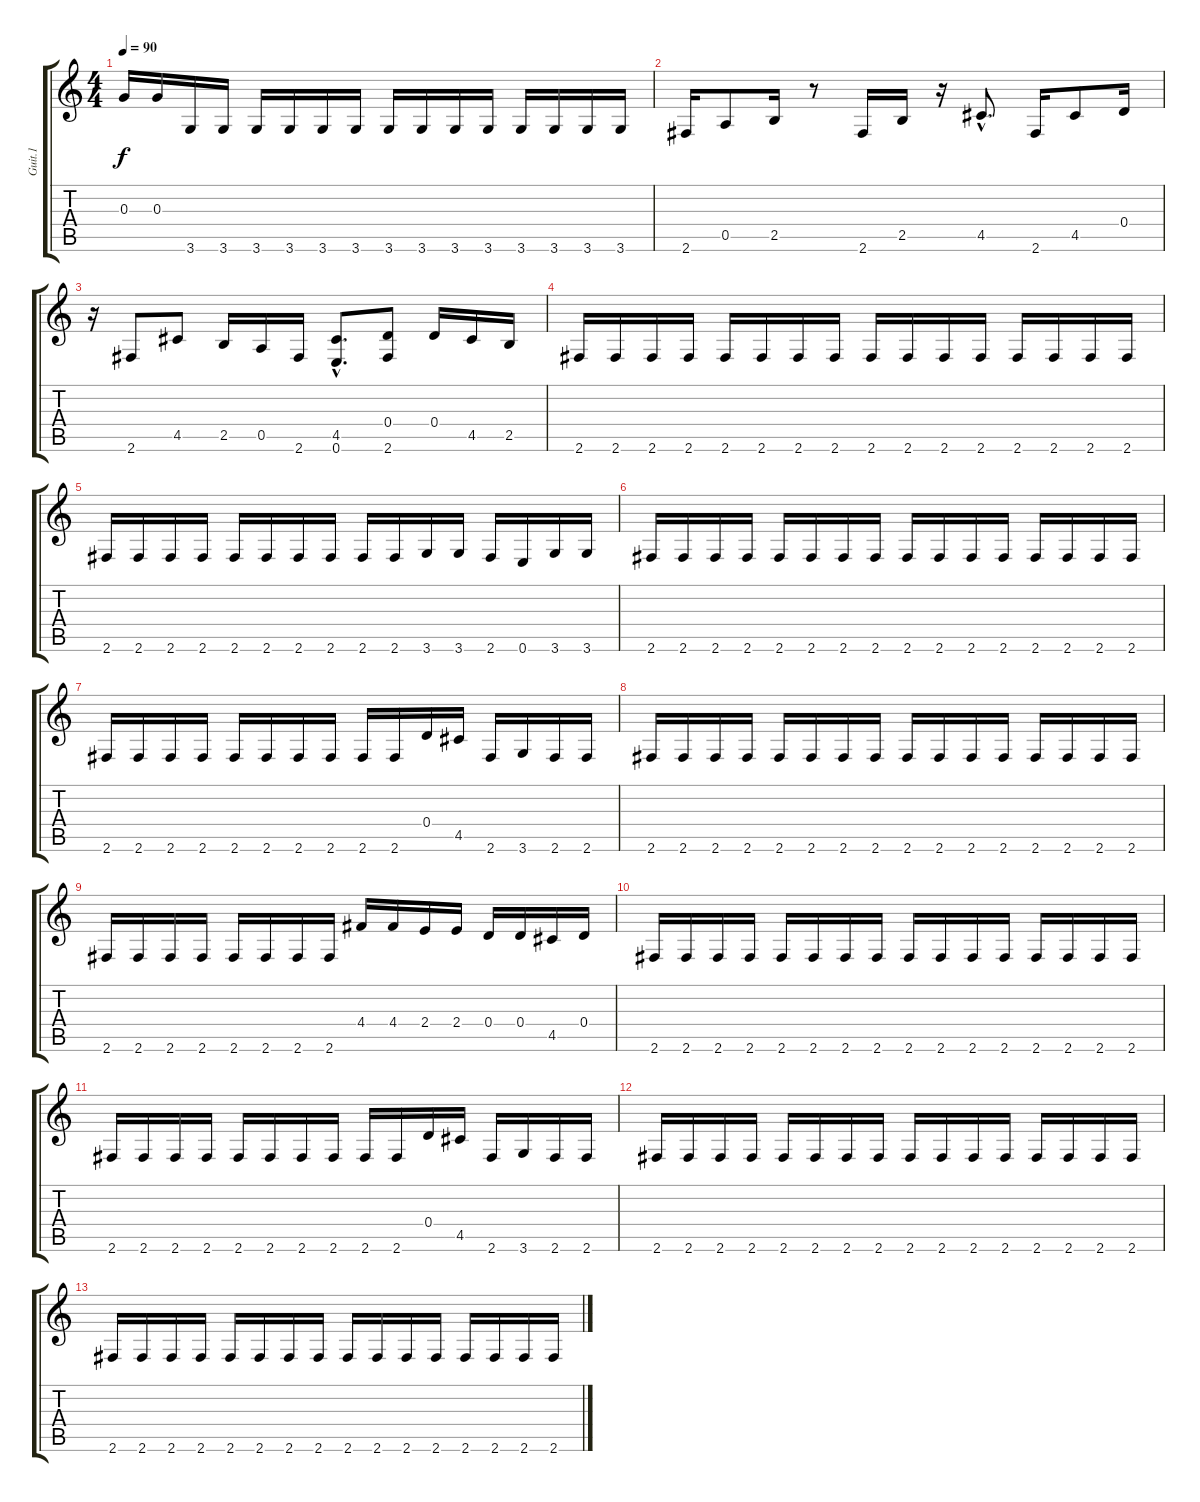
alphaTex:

\track ("Guit.1" "Guit.1") {instrument overdrivenguitar}
\staff {score tabs}
\tuning (E4 B3 G3 D3 A2 E2) {hide}
\ts (4 4)
\tempo 90
\clef g2
\ks c
0.3.16{dy f} 0.3.16 3.6.16 3.6.16 3.6.16 3.6.16 3.6.16 3.6.16 3.6.16 3.6.16 3.6.16 3.6.16 3.6.16 3.6.16 3.6.16 3.6.16 |
2.6.16 0.5.8 2.5.16 r.8 2.6.16 2.5.16 r.16 4.5{hac}.8{d} 2.6.16 4.5.8 0.4.16 |
r.16 2.6.8 4.5.8 2.5.16 0.5.16 2.6.16 (4.5{hac} 0.6{hac}).8{d} (0.4 2.6).8 0.4.16 4.5.16 2.5.16 |
2.6.16 2.6.16 2.6.16 2.6.16 2.6.16 2.6.16 2.6.16 2.6.16 2.6.16 2.6.16 2.6.16 2.6.16 2.6.16 2.6.16 2.6.16 2.6.16 |
2.6.16 2.6.16 2.6.16 2.6.16 2.6.16 2.6.16 2.6.16 2.6.16 2.6.16 2.6.16 3.6.16 3.6.16 2.6.16 0.6.16 3.6.16 3.6.16 |
2.6.16 2.6.16 2.6.16 2.6.16 2.6.16 2.6.16 2.6.16 2.6.16 2.6.16 2.6.16 2.6.16 2.6.16 2.6.16 2.6.16 2.6.16 2.6.16 |
2.6.16 2.6.16 2.6.16 2.6.16 2.6.16 2.6.16 2.6.16 2.6.16 2.6.16 2.6.16 0.4.16 4.5.16 2.6.16 3.6.16 2.6.16 2.6.16 |
2.6.16 2.6.16 2.6.16 2.6.16 2.6.16 2.6.16 2.6.16 2.6.16 2.6.16 2.6.16 2.6.16 2.6.16 2.6.16 2.6.16 2.6.16 2.6.16 |
2.6.16 2.6.16 2.6.16 2.6.16 2.6.16 2.6.16 2.6.16 2.6.16 4.4.16 4.4.16 2.4.16 2.4.16 0.4.16 0.4.16 4.5.16 0.4.16 |
2.6.16 2.6.16 2.6.16 2.6.16 2.6.16 2.6.16 2.6.16 2.6.16 2.6.16 2.6.16 2.6.16 2.6.16 2.6.16 2.6.16 2.6.16 2.6.16 |
2.6.16 2.6.16 2.6.16 2.6.16 2.6.16 2.6.16 2.6.16 2.6.16 2.6.16 2.6.16 0.4.16 4.5.16 2.6.16 3.6.16 2.6.16 2.6.16 |
2.6.16{volume 0} 2.6.16 2.6.16 2.6.16 2.6.16 2.6.16 2.6.16 2.6.16 2.6.16 2.6.16 2.6.16 2.6.16 2.6.16 2.6.16 2.6.16 2.6.16 |
2.6.16 2.6.16 2.6.16 2.6.16 2.6.16 2.6.16 2.6.16 2.6.16 2.6.16 2.6.16 2.6.16 2.6.16 2.6.16 2.6.16 2.6.16 2.6.16
